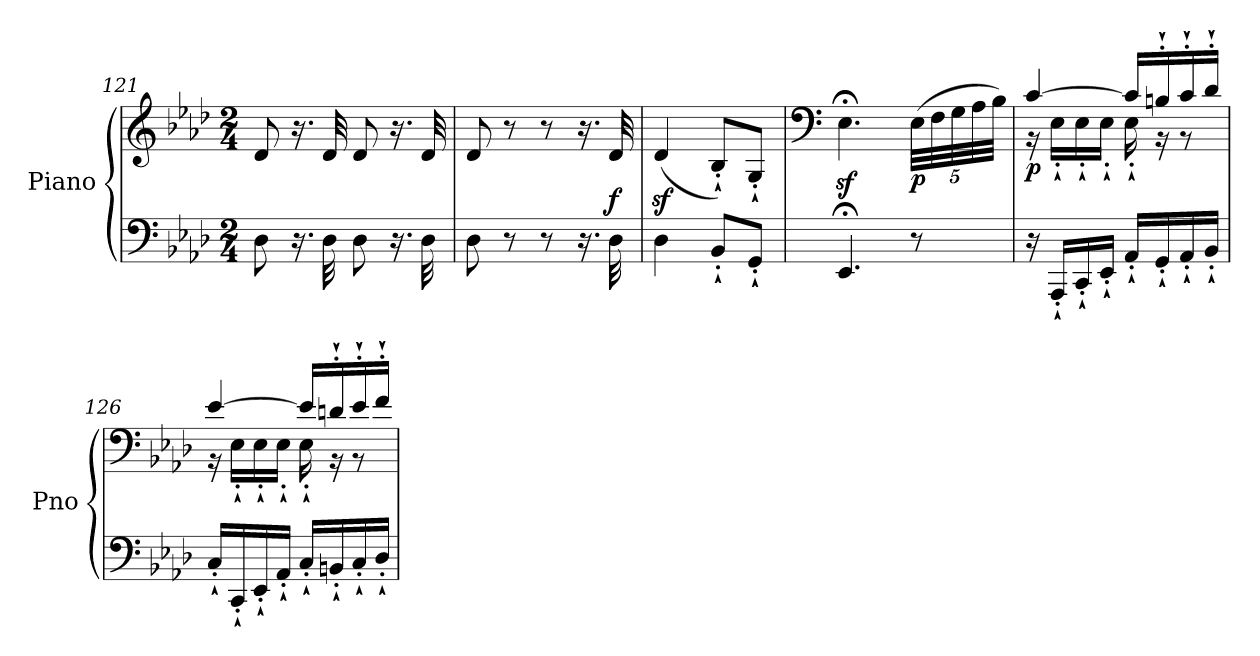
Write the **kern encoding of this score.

**kern	**kern	**dynam
*part1	*part1	*part1
*staff2	*staff1	*staff1/2
*I"Piano	*	*
*I'Pno	*	*
!!LO:LB:g=z
*clefF4	*clefG2	*
*k[b-e-a-d-]	*k[b-e-a-d-]	*
*M2/4	*M2/4	*
=121	=121	=121
8D-\	8d-/	.
16.r	16.r	.
32D-\	32d-/	.
8D-\	8d-/	.
16.r	16.r	.
32D-\	32d-/	.
!!LO:PB:g=z
=122	=122	=122
8D-\	8d-/	.
8r	8r	.
8r	8r	.
16.r	16.r	.
!	!	!LO:DY:a=2
32D-\	32d-/	f
=123	=123	=123
4D-\	(4d-z</	.
8BB-'`/L	8B-'`/L)	.
8GG'`/J	8G'`/J	.
=124	=124	=124
*	*clefF4	*
4.EE-;</	4.E-z<;<\	.
*	*Xbrackettup	*
!	!	!LO:DY:b
8r	(40E-\LLL	p
.	40F\	.
.	40G\	.
.	40A-\	.
.	40B-\JJJ)	.
=125	=125	=125
*	*^	*
!	!	!	!LO:DY:b
16r	[4c/	16r	p
16AAA-'`/LL	.	16E-'`\LL	.
16CC'`/	.	16E-'`\	.
16EE-'`/JJ	.	16E-'`\JJ	.
16AA-'`/LL	16c/LL]	16E-'`\	.
16GG'`/	16Bn'`/	16r	.
16AA-'`/	16c'`/	8r	.
16BB-'`/JJ	16d-'`/JJ	.	.
=126	=126	=126	=126
16C'`/LL	[4e-/	16r	.
16CC'`/	.	16E-'`\LL	.
16EE-'`/	.	16E-'`\	.
16AA-'`/JJ	.	16E-'`\JJ	.
16C'`/LL	16e-/LL]	16E-'`\	.
16BBn'`/	16dn'`/	16r	.
16C'`/	16e-'`/	8r	.
16D-'`/JJ	16f'`/JJ	.	.
*	*v	*v	*
=	=	=
*-	*-	*-
